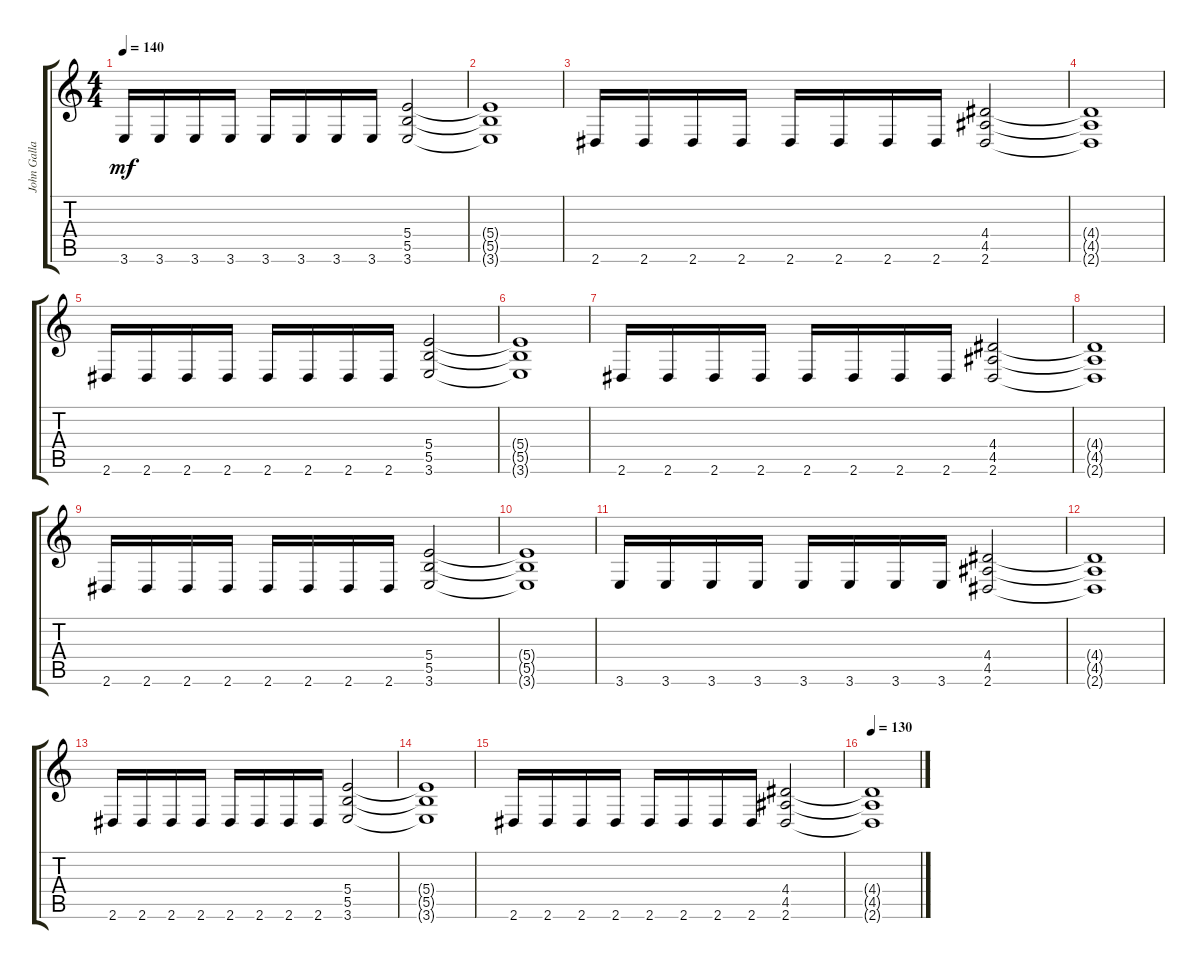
\track ("John Gallagher" "John Galla") {instrument distortionguitar}
\staff {score tabs}
\tuning (Db4 Ab3 E3 B2 Gb2 Db2) {hide}
\ts (4 4)
\tempo 140
\clef g2
\ks c
3.6.16{dy mf} 3.6.16 3.6.16 3.6.16 3.6.16 3.6.16 3.6.16 3.6.16 (5.4 5.5 3.6).2 |
(5.4{t} 5.5{t} 3.6{t}).1 |
2.6.16 2.6.16 2.6.16 2.6.16 2.6.16 2.6.16 2.6.16 2.6.16 (4.4 4.5 2.6).2 |
(4.4{t} 4.5{t} 2.6{t}).1 |
2.6.16 2.6.16 2.6.16 2.6.16 2.6.16 2.6.16 2.6.16 2.6.16 (5.4 5.5 3.6).2 |
(5.4{t} 5.5{t} 3.6{t}).1 |
2.6.16 2.6.16 2.6.16 2.6.16 2.6.16 2.6.16 2.6.16 2.6.16 (4.4 4.5 2.6).2 |
(4.4{t} 4.5{t} 2.6{t}).1 |
2.6.16 2.6.16 2.6.16 2.6.16 2.6.16 2.6.16 2.6.16 2.6.16 (5.4 5.5 3.6).2 |
(5.4{t} 5.5{t} 3.6{t}).1 |
3.6.16 3.6.16 3.6.16 3.6.16 3.6.16 3.6.16 3.6.16 3.6.16 (4.4 4.5 2.6).2 |
(4.4{t} 4.5{t} 2.6{t}).1 |
2.6.16 2.6.16 2.6.16 2.6.16 2.6.16 2.6.16 2.6.16 2.6.16 (5.4 5.5 3.6).2 |
(5.4{t} 5.5{t} 3.6{t}).1 |
2.6.16 2.6.16 2.6.16 2.6.16 2.6.16 2.6.16 2.6.16 2.6.16 (4.4 4.5 2.6).2 |
\tempo 130
(4.4{t} 4.5{t} 2.6{t}).1
